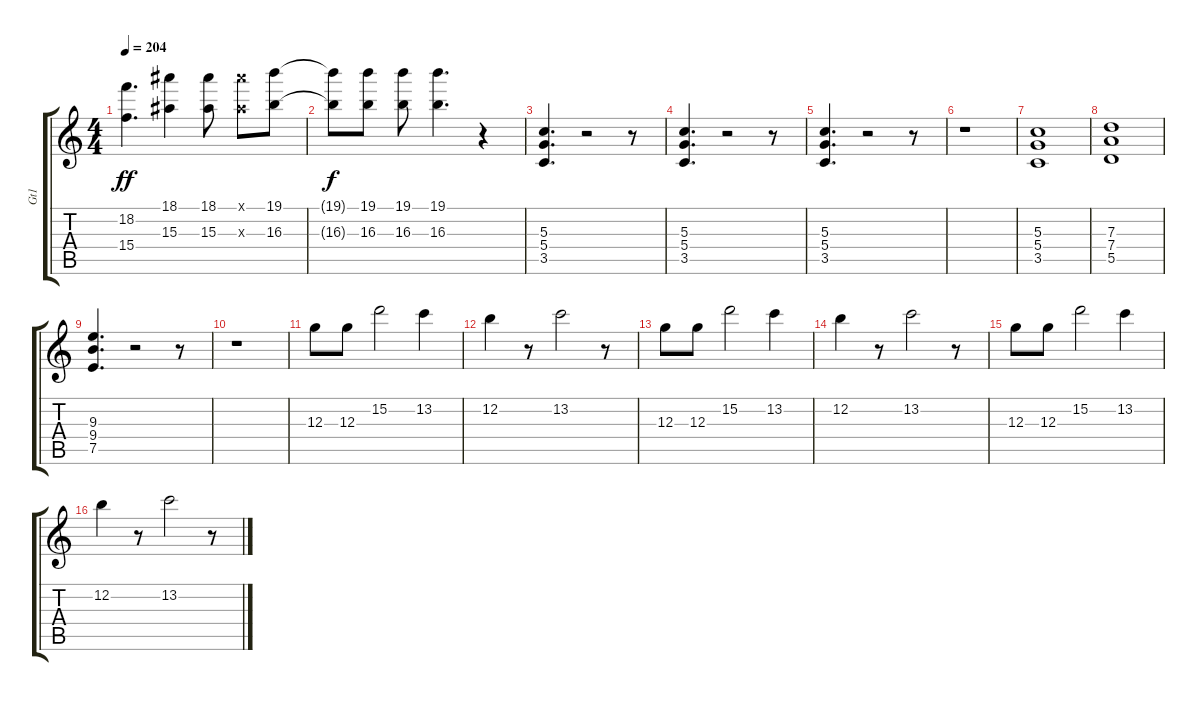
\track ("Gt1" "Gt1") {instrument overdrivenguitar}
\staff {score tabs}
\tuning (E4 B3 G3 D3 A2 E2) {hide}
\ts (4 4)
\tempo 204
\clef g2
\ks c
(18.2 15.4).4{d dy ff} (18.1 15.3).4 (18.1 15.3).8 (18.1{x} 15.3{x}).8 (19.1 16.3).8 |
(19.1{t} 16.3{t}).8{dy f} (19.1 16.3).8 (19.1 16.3).8 (19.1 16.3).4{d} r.4 |
(5.3 5.4 3.5).4{d} r.2 r.8 |
(5.3 5.4 3.5).4{d} r.2 r.8 |
(5.3 5.4 3.5).4{d} r.2 r.8 |
r.1 |
(5.3 5.4 3.5).1 |
(7.3 7.4 5.5).1 |
(9.3 9.4 7.5).4{d} r.2 r.8 |
r.1 |
12.3.8 12.3.8 15.2.2 13.2.4 |
12.2.4 r.8 13.2.2 r.8 |
12.3.8 12.3.8 15.2.2 13.2.4 |
12.2.4 r.8 13.2.2 r.8 |
12.3.8 12.3.8 15.2.2 13.2.4 |
12.2.4 r.8 13.2.2 r.8
